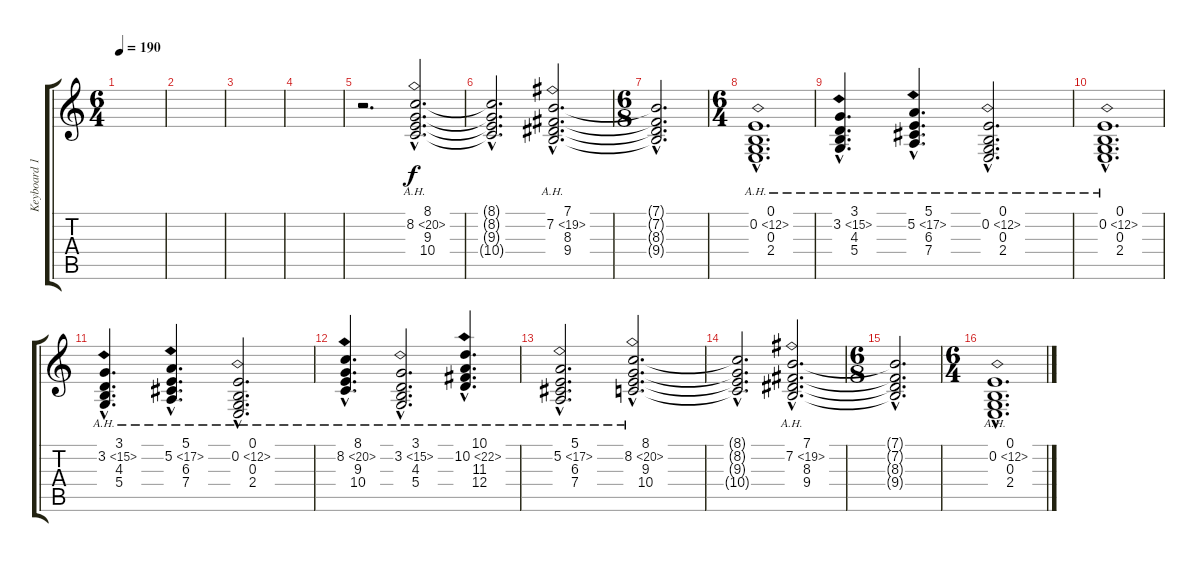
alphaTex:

\track ("Keyboard 1" "Keyboard 1") {instrument stringensemble1}
\staff {score tabs}
\tuning (E4 B3 G3 D3 A2 E2) {hide}
\ts (6 4)
\tempo 190
\clef g2
\ks c
|
|
|
|
r.2{d} (8.1{hac} 8.2{ah 12 hac} 9.3{hac} 10.4{hac}).2{d} |
(8.1{hac t} 8.2{hac t} 9.3{hac t} 10.4{hac t}).2{d} (7.1{hac} 7.2{ah 12 hac} 8.3{hac} 9.4{hac}).2{d} |
\ts (6 8)
(7.1{hac t} 7.2{hac t} 8.3{hac t} 9.4{hac t}).2{d} |
\ts (6 4)
(0.1{hac} 0.2{ah 12 hac} 0.3{hac} 2.4{hac}).1{d} |
(3.1{hac} 3.2{ah 12 hac} 4.3{hac} 5.4{hac}).4{d} (5.1{hac} 5.2{ah 12 hac} 6.3{hac} 7.4{hac}).4{d} (0.1{hac} 0.2{ah 12 hac} 0.3{hac} 2.4{hac}).2{d} |
(0.1{hac} 0.2{ah 12 hac} 0.3{hac} 2.4{hac}).1{d} |
(3.1{hac} 3.2{ah 12 hac} 4.3{hac} 5.4{hac}).4{d} (5.1{hac} 5.2{ah 12 hac} 6.3{hac} 7.4{hac}).4{d} (0.1{hac} 0.2{ah 12 hac} 0.3{hac} 2.4{hac}).2{d} |
(8.1{hac} 8.2{ah 12 hac} 9.3{hac} 10.4{hac}).4{d} (3.1{hac} 3.2{ah 12 hac} 4.3{hac} 5.4{hac}).2{d} (10.1{hac} 10.2{ah 12 hac} 11.3{hac} 12.4{hac}).4{d} |
(5.1{hac} 5.2{ah 12 hac} 6.3{hac} 7.4{hac}).2{d} (8.1{hac} 8.2{ah 12 hac} 9.3{hac} 10.4{hac}).2{d} |
(8.1{hac t} 8.2{hac t} 9.3{hac t} 10.4{hac t}).2{d} (7.1{hac} 7.2{ah 12 hac} 8.3{hac} 9.4{hac}).2{d} |
\ts (6 8)
(7.1{hac t} 7.2{hac t} 8.3{hac t} 9.4{hac t}).2{d} |
\ts (6 4)
(0.1{hac} 0.2{ah 12 hac} 0.3{hac} 2.4{hac}).1{d}
